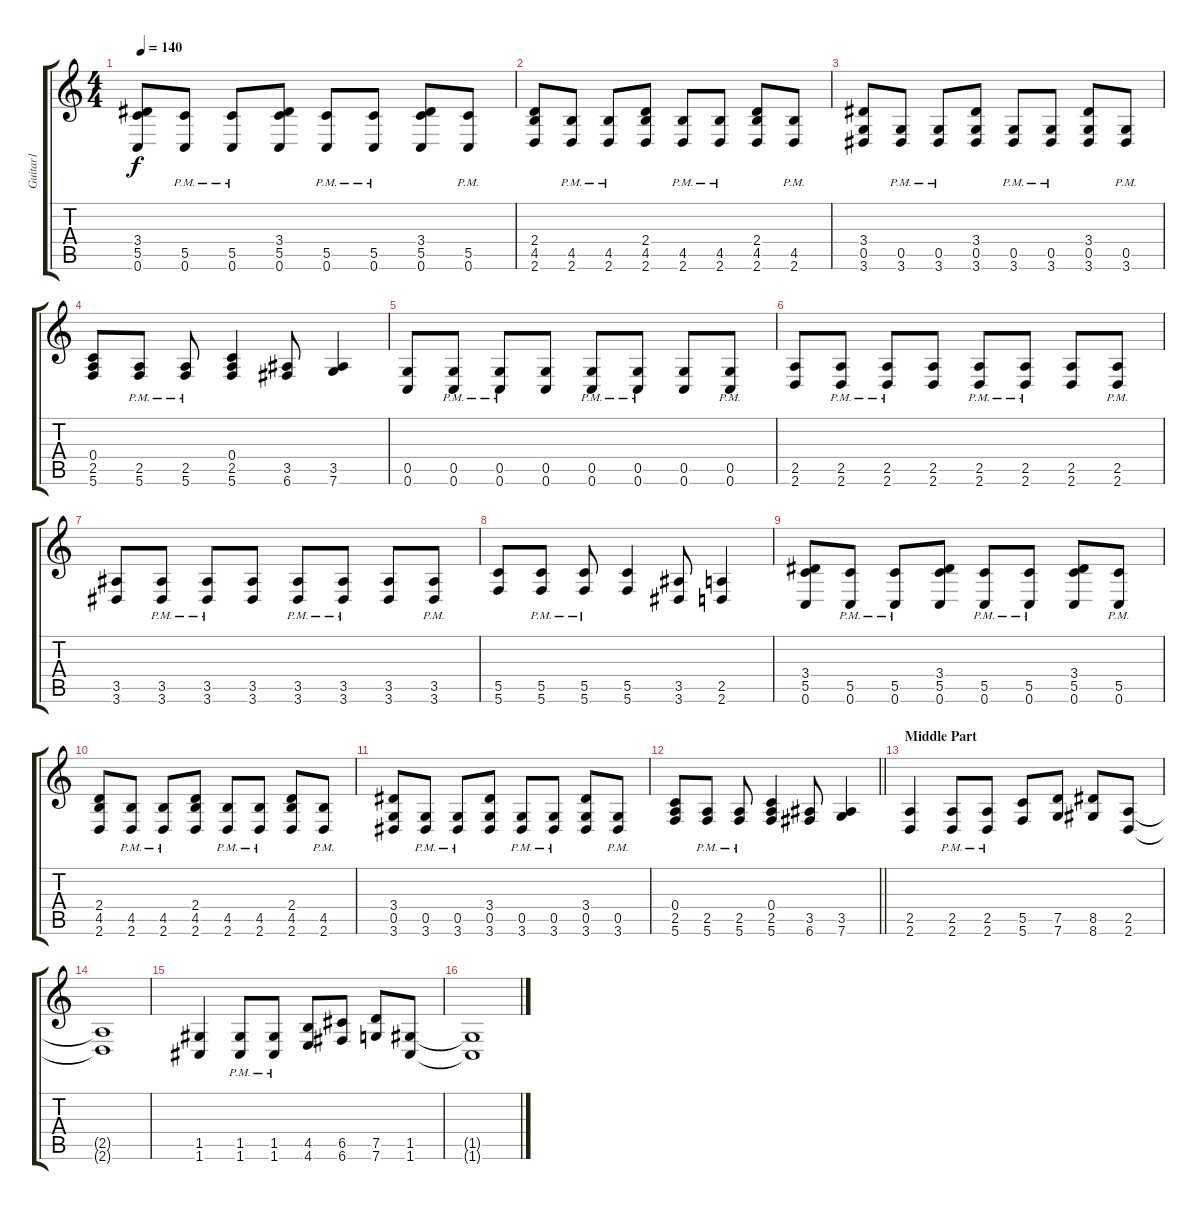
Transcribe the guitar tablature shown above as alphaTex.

\track ("Guitar1" "Guitar1") {instrument distortionguitar}
\staff {score tabs}
\tuning (C4 A3 F3 C3 G2 C2) {hide}
\ts (4 4)
\tempo 140
\clef g2
\ks c
(3.4 5.5 0.6).8{dy f} (5.5{pm} 0.6{pm}).8 (5.5{pm} 0.6{pm}).8 (3.4 5.5 0.6).8 (5.5{pm} 0.6{pm}).8 (5.5{pm} 0.6{pm}).8 (3.4 5.5 0.6).8 (5.5{pm} 0.6{pm}).8 |
(2.4 4.5 2.6).8 (4.5{pm} 2.6{pm}).8 (4.5{pm} 2.6{pm}).8 (2.4 4.5 2.6).8 (4.5{pm} 2.6{pm}).8 (4.5{pm} 2.6{pm}).8 (2.4 4.5 2.6).8 (4.5{pm} 2.6{pm}).8 |
(3.4 0.5 3.6).8 (0.5{pm} 3.6{pm}).8 (0.5{pm} 3.6{pm}).8 (3.4 0.5 3.6).8 (0.5{pm} 3.6{pm}).8 (0.5{pm} 3.6{pm}).8 (3.4 0.5 3.6).8 (0.5{pm} 3.6{pm}).8 |
(0.4 2.5 5.6).8 (2.5{pm} 5.6{pm}).8 (2.5{pm} 5.6{pm}).8 (0.4 2.5 5.6).4 (3.5 6.6).8 (3.5 7.6).4 |
(0.5 0.6).8 (0.5{pm} 0.6{pm}).8 (0.5{pm} 0.6{pm}).8 (0.5 0.6).8 (0.5{pm} 0.6{pm}).8 (0.5{pm} 0.6{pm}).8 (0.5 0.6).8 (0.5{pm} 0.6{pm}).8 |
(2.5 2.6).8 (2.5{pm} 2.6{pm}).8 (2.5{pm} 2.6{pm}).8 (2.5 2.6).8 (2.5{pm} 2.6{pm}).8 (2.5{pm} 2.6{pm}).8 (2.5 2.6).8 (2.5{pm} 2.6{pm}).8 |
(3.5 3.6).8 (3.5{pm} 3.6{pm}).8 (3.5{pm} 3.6{pm}).8 (3.5 3.6).8 (3.5{pm} 3.6{pm}).8 (3.5{pm} 3.6{pm}).8 (3.5 3.6).8 (3.5{pm} 3.6{pm}).8 |
(5.5 5.6).8 (5.5{pm} 5.6{pm}).8 (5.5{pm} 5.6{pm}).8 (5.5 5.6).4 (3.5 3.6).8 (2.5 2.6).4 |
(3.4 5.5 0.6).8 (5.5{pm} 0.6{pm}).8 (5.5{pm} 0.6{pm}).8 (3.4 5.5 0.6).8 (5.5{pm} 0.6{pm}).8 (5.5{pm} 0.6{pm}).8 (3.4 5.5 0.6).8 (5.5{pm} 0.6{pm}).8 |
(2.4 4.5 2.6).8 (4.5{pm} 2.6{pm}).8 (4.5{pm} 2.6{pm}).8 (2.4 4.5 2.6).8 (4.5{pm} 2.6{pm}).8 (4.5{pm} 2.6{pm}).8 (2.4 4.5 2.6).8 (4.5{pm} 2.6{pm}).8 |
(3.4 0.5 3.6).8 (0.5{pm} 3.6{pm}).8 (0.5{pm} 3.6{pm}).8 (3.4 0.5 3.6).8 (0.5{pm} 3.6{pm}).8 (0.5{pm} 3.6{pm}).8 (3.4 0.5 3.6).8 (0.5{pm} 3.6{pm}).8 |
\barLineRight lightlight
(0.4 2.5 5.6).8 (2.5{pm} 5.6{pm}).8 (2.5{pm} 5.6{pm}).8 (0.4 2.5 5.6).4 (3.5 6.6).8 (3.5 7.6).4 |
\section ("" "Middle Part")
(2.5 2.6).4 (2.5{pm} 2.6{pm}).8 (2.5{pm} 2.6{pm}).8 (5.5 5.6).8 (7.5 7.6).8 (8.5 8.6).8 (2.5 2.6).8 |
(2.5{t} 2.6{t}).1 |
(1.5 1.6).4 (1.5{pm} 1.6{pm}).8 (1.5{pm} 1.6{pm}).8 (4.5 4.6).8 (6.5 6.6).8 (7.5 7.6).8 (1.5 1.6).8 |
(1.5{t} 1.6{t}).1
